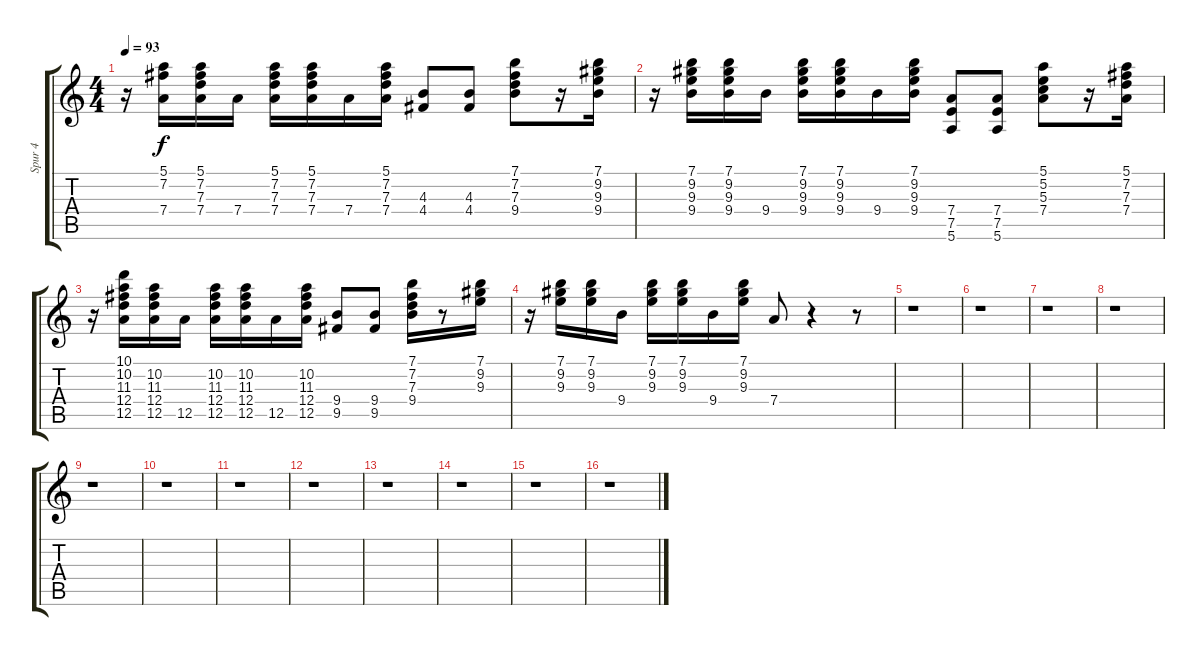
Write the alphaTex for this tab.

\track ("Spur 4" "Spur 4") {instrument electricguitarjazz}
\staff {score tabs}
\tuning (E4 B3 G3 D3 A2 E2) {hide}
\ts (4 4)
\tempo 93
\clef g2
\ks c
r.16{dy f} (5.1 7.2 7.4).16 (5.1 7.2 7.3 7.4).16 7.4.16 (5.1 7.2 7.3 7.4).16 (5.1 7.2 7.3 7.4).16 7.4.16 (5.1 7.2 7.3 7.4).16 (4.3 4.4).8 (4.3 4.4).8 (7.1 7.2 7.3 9.4).8 r.16 (7.1 9.2 9.3 9.4).16 |
r.16 (7.1 9.2 9.3 9.4).16 (7.1 9.2 9.3 9.4).16 9.4.16 (7.1 9.2 9.3 9.4).16 (7.1 9.2 9.3 9.4).16 9.4.16 (7.1 9.2 9.3 9.4).16 (7.4 7.5 5.6).8 (7.4 7.5 5.6).8 (5.1 5.2 5.3 7.4).8 r.16 (5.1 7.2 7.3 7.4).16 |
r.16 (10.1 10.2 11.3 12.4 12.5).16 (10.2 11.3 12.4 12.5).16 12.5.16 (10.2 11.3 12.4 12.5).16 (10.2 11.3 12.4 12.5).16 12.5.16 (10.2 11.3 12.4 12.5).16 (9.4 9.5).8 (9.4 9.5).8 (7.1 7.2 7.3 9.4).16 r.8 (7.1 9.2 9.3).16 |
r.16 (7.1 9.2 9.3).16 (7.1 9.2 9.3).16 9.4.16 (7.1 9.2 9.3).16 (7.1 9.2 9.3).16 9.4.16 (7.1 9.2 9.3).16 7.4.8 r.4 r.8 |
r.1 |
r.1 |
r.1 |
r.1 |
r.1 |
r.1 |
r.1 |
r.1 |
r.1 |
r.1 |
r.1 |
r.1
